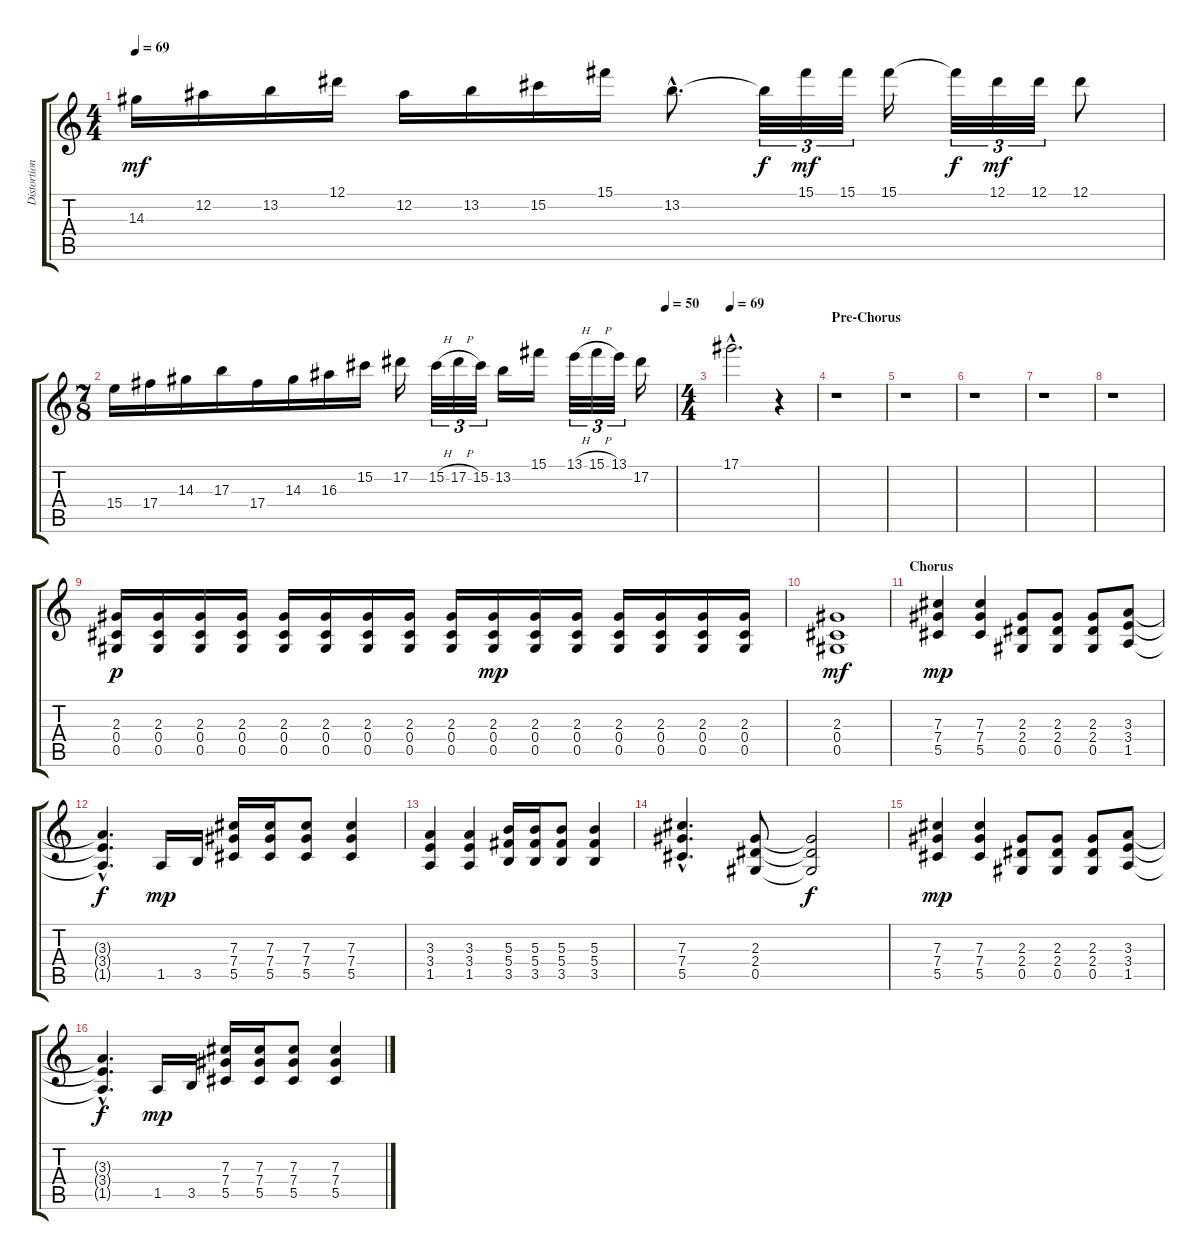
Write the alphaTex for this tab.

\track ("Distortion Guitar" "Distortion") {instrument distortionguitar}
\staff {score tabs}
\tuning (Eb4 Bb3 Gb3 Db3 Ab2 Eb2) {hide}
\ts (4 4)
\tempo 69
\clef g2
\ks c
14.3.16{dy mf balance 12 instrument acousticguitarnylon} 12.2.16 13.2.16 12.1.16 12.2.16 13.2.16 15.2.16 15.1.16 13.2{hac}.8{d instrument acousticguitarnylon} 13.2{t}.32{tu (3 2) dy f} 15.1.32{tu (3 2) dy mf} 15.1.32{tu (3 2)} 15.1.16 15.1{t}.32{tu (3 2) dy f} 12.1.32{tu (3 2) dy mf} 12.1.32{tu (3 2)} 12.1.8 |
\ts (7 8)
\tempo (50 0.9821428571428571)
15.4.16{balance 12 instrument acousticguitarnylon} 17.4.16 14.3.16 17.3.16 17.4.16 14.3.16 16.3.16{instrument acousticguitarnylon} 15.2.16 17.2.16 15.2{h}.32{tu (3 2)} 17.2{h}.32{tu (3 2)} 15.2.32{tu (3 2)} 13.2.16 15.1.16 13.1{h}.32{tu (3 2)} 15.1{h}.32{tu (3 2)} 13.1.32{tu (3 2)} 17.2.16 |
\ts (4 4)
\tempo 69
17.1{hac}.2{d balance 12 instrument acousticguitarnylon} r.4 |
\section ("" "Pre-Chorus")
r.1{balance 8 instrument distortionguitar} |
r.1 |
r.1 |
r.1 |
r.1 |
(2.3 0.4 0.5).16{dy p} (2.3 0.4 0.5).16 (2.3 0.4 0.5).16 (2.3 0.4 0.5).16 (2.3 0.4 0.5).16 (2.3 0.4 0.5).16 (2.3 0.4 0.5).16 (2.3 0.4 0.5).16 (2.3 0.4 0.5).16 (2.3 0.4 0.5).16{dy mp} (2.3 0.4 0.5).16 (2.3 0.4 0.5).16 (2.3 0.4 0.5).16 (2.3 0.4 0.5).16 (2.3 0.4 0.5).16 (2.3 0.4 0.5).16 |
(2.3 0.4 0.5).1{dy mf} |
\section ("" "Chorus")
(7.3 7.4 5.5).4{dy mp} (7.3 7.4 5.5).4 (2.3 2.4 0.5).8 (2.3 2.4 0.5).8 (2.3 2.4 0.5).8 (3.3 3.4 1.5).8 |
(3.3{hac t} 3.4{hac t} 1.5{hac t}).4{d dy f} 1.5.16{dy mp} 3.5.16 (7.3 7.4 5.5).16 (7.3 7.4 5.5).16 (7.3 7.4 5.5).8 (7.3 7.4 5.5).4 |
(3.3 3.4 1.5).4 (3.3 3.4 1.5).4 (5.3 5.4 3.5).16 (5.3 5.4 3.5).16 (5.3 5.4 3.5).8 (5.3 5.4 3.5).4 |
(7.3{hac} 7.4{hac} 5.5{hac}).4{d} (2.3 2.4 0.5).8 (2.3{t} 2.4{t} 0.5{t}).2{dy f} |
(7.3 7.4 5.5).4{dy mp} (7.3 7.4 5.5).4 (2.3 2.4 0.5).8 (2.3 2.4 0.5).8 (2.3 2.4 0.5).8 (3.3 3.4 1.5).8 |
(3.3{hac t} 3.4{hac t} 1.5{hac t}).4{d dy f} 1.5.16{dy mp} 3.5.16 (7.3 7.4 5.5).16 (7.3 7.4 5.5).16 (7.3 7.4 5.5).8 (7.3 7.4 5.5).4
